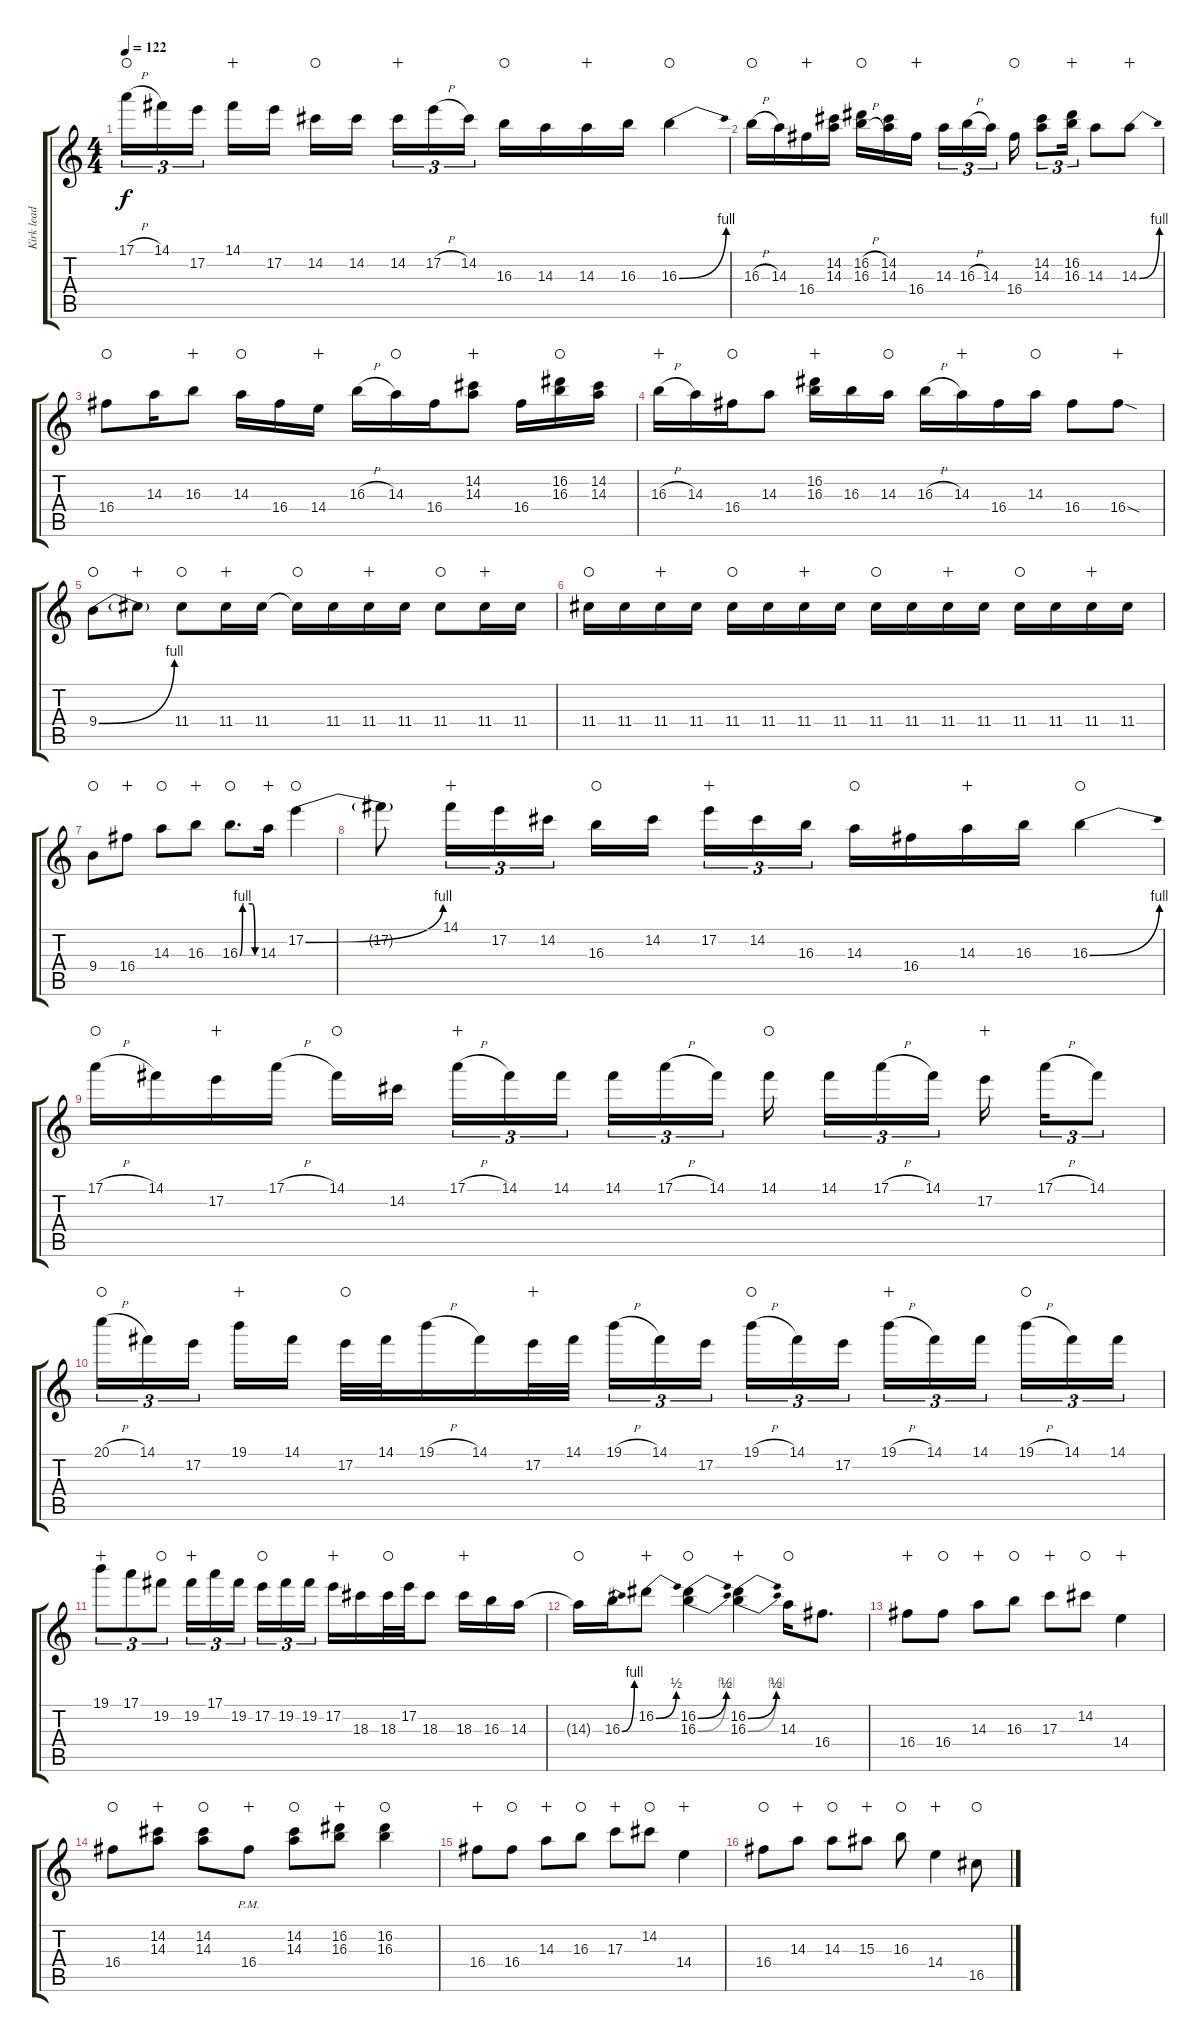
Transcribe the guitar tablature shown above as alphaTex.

\track ("Kirk lead" "Kirk lead") {instrument distortionguitar}
\staff {score tabs}
\tuning (E4 B3 G3 D3 A2 E2) {hide}
\ts (4 4)
\tempo 122
\clef g2
\ks c
17.1{h}.16{tu (3 2) dy f waho} 14.1.16{tu (3 2)} 17.2.16{tu (3 2) beam splitsecondary} 14.1.16{wahc} 17.2.16 14.2.16{waho} 14.2.16{beam splitsecondary} 14.2.16{tu (3 2) wahc} 17.2{h}.16{tu (3 2)} 14.2.16{tu (3 2)} 16.3.16{waho} 14.3.16 14.3.16{wahc} 16.3.16 16.3{be (bend 0 0 60 4)}.4{waho} |
16.3{h}.16{waho} 14.3.16 16.4.16{wahc} (14.2 14.3).16 (16.2{h} 16.3{h}).16{waho} (14.2 14.3).16 16.4.16{wahc beam splitsecondary} 14.3.16{tu (3 2)} 16.3{h}.16{tu (3 2)} 14.3.16{tu (3 2) beam splitsecondary} 16.4.16{waho} (14.2 14.3).8{tu (3 2)} (16.2 16.3).16{tu (3 2) wahc} 14.3.8 14.3{be (bend 0 0 60 4)}.8{wahc} |
16.4.8{waho} 14.3.16 16.3.8{wahc} 14.3.16{waho} 16.4.16 14.4.16{wahc} 16.3{h}.16 14.3.16{waho} 16.4.16 (14.2 14.3).8{wahc} 16.4.16 (16.2 16.3).16{waho} (14.2 14.3).16 |
16.3{h}.16{wahc} 14.3.16 16.4.16{waho} 14.3.8 (16.2 16.3).16{wahc} 16.3.16 14.3.16{waho} 16.3{h}.16 14.3.16{wahc} 16.4.16 14.3.16{waho} 16.4.8 16.4{sod}.8{wahc} |
9.4{be (bend 0 0 60 4)}.8{waho} 9.4{t}.8{wahc} 11.4.8{waho} 11.4.16{wahc} 11.4.16 11.4{t}.16{waho} 11.4.16 11.4.16{wahc} 11.4.16 11.4.8{waho} 11.4.16{wahc} 11.4.16 |
11.4.16{waho} 11.4.16 11.4.16{wahc} 11.4.16 11.4.16{waho} 11.4.16 11.4.16{wahc} 11.4.16 11.4.16{waho} 11.4.16 11.4.16{wahc} 11.4.16 11.4.16{waho} 11.4.16 11.4.16{wahc} 11.4.16 |
9.4.8{waho} 16.4.8{wahc} 14.3.8{waho} 16.3.8{wahc} 16.3{be (custom 0 0 10 4 15 4 45 4 55 0 60 0)}.8{d waho} 14.3.16{wahc} 17.2{be (bend 0 0 60 4)}.4{waho} |
17.2{t}.8 14.1.16{tu (3 2) wahc} 17.2.16{tu (3 2)} 14.2.16{tu (3 2)} 16.3.16{waho} 14.2.16{beam splitsecondary} 17.2.16{tu (3 2) wahc} 14.2.16{tu (3 2)} 16.3.16{tu (3 2)} 14.3.16{waho} 16.4.16 14.3.16{wahc} 16.3.16 16.3{be (bend 0 0 60 4)}.4{waho} |
17.1{h}.16{waho} 14.1.16 17.2.16{wahc} 17.1{h}.16 14.1.16{waho} 14.2.16{beam splitsecondary} 17.1{h}.16{tu (3 2) wahc} 14.1.16{tu (3 2)} 14.1.16{tu (3 2)} 14.1.16{tu (3 2)} 17.1{h}.16{tu (3 2)} 14.1.16{tu (3 2) beam splitsecondary} 14.1.16{waho beam splitsecondary} 14.1.16{tu (3 2)} 17.1{h}.16{tu (3 2)} 14.1.16{tu (3 2) beam splitsecondary} 17.2.16{wahc beam splitsecondary} 17.1{h}.16{tu (3 2)} 14.1.8{tu (3 2)} |
20.1{h}.16{tu (3 2) waho} 14.1.16{tu (3 2)} 17.2.16{tu (3 2) beam splitsecondary} 19.1.16{wahc} 14.1.16 17.2.32{waho} 14.1.32 19.1{h}.16 14.1.16 17.2.32{wahc} 14.1.32 19.1{h}.16{tu (3 2)} 14.1.16{tu (3 2)} 17.2.16{tu (3 2) beam splitsecondary} 19.1{h}.16{tu (3 2) waho} 14.1.16{tu (3 2)} 17.2.16{tu (3 2)} 19.1{h}.16{tu (3 2) wahc} 14.1.16{tu (3 2)} 14.1.16{tu (3 2) beam splitsecondary} 19.1{h}.16{tu (3 2) waho} 14.1.16{tu (3 2)} 14.1.16{tu (3 2)} |
19.1.8{tu (3 2) wahc} 17.1.8{tu (3 2)} 19.2.8{tu (3 2) waho} 19.2.16{tu (3 2) wahc} 17.1.16{tu (3 2)} 19.2.16{tu (3 2) beam splitsecondary} 17.2.16{tu (3 2) waho} 19.2.16{tu (3 2)} 19.2.16{tu (3 2)} 17.2.16{wahc} 18.3.16 18.3.32{waho} 17.2.32 18.3.8 18.3.16{wahc} 16.3.16 14.3.16 |
14.3{t}.16{waho} 16.3{be (bend 0 0 60 4)}.16 16.2{be (bend 0 0 60 2)}.8{wahc} (16.2{be (bend 0 0 60 2)} 16.3{be (bend 0 0 60 4)}).4{waho} (16.2{be (bend 0 0 60 2)} 16.3{be (bend 0 0 60 4)}).4{wahc} 14.3.16{waho} 16.4.8{d} |
16.4.8{wahc} 16.4.8{waho} 14.3.8{wahc} 16.3.8{waho} 17.3.8{wahc} 14.2.8{waho} 14.4.4{wahc} |
16.4.8{waho} (14.2 14.3).8{wahc} (14.2 14.3).8{waho} 16.4{pm}.8{wahc} (14.2 14.3).8{waho} (16.2 16.3).8{wahc} (16.2 16.3).4{waho} |
16.4.8{wahc} 16.4.8{waho} 14.3.8{wahc} 16.3.8{waho} 17.3.8{wahc} 14.2.8{waho} 14.4.4{wahc} |
16.4.8{waho} 14.3.8{wahc} 14.3.8{waho} 15.3.8{wahc} 16.3.8{waho} 14.4.4{wahc} 16.5.8{waho}
